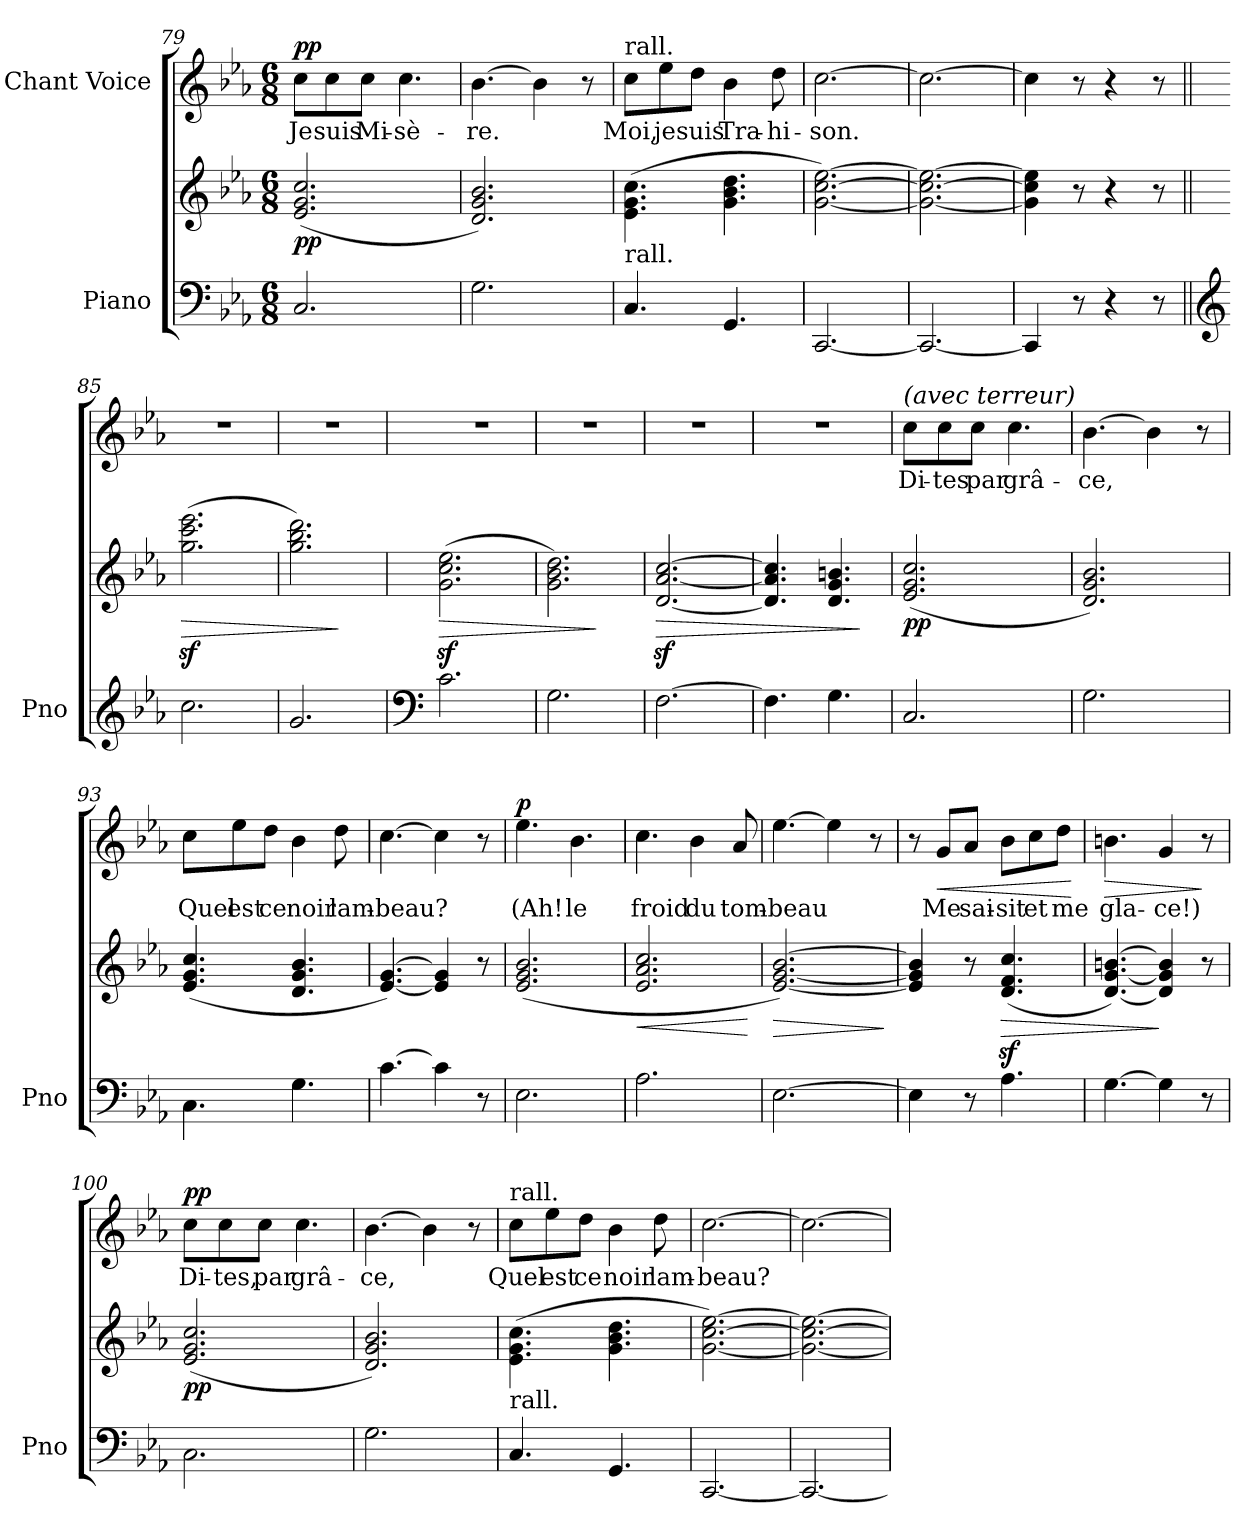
**kern	**kern	**dynam	**kern	**text	**dynam
*part2	*part2	*part2	*part1	*part1	*part1
*staff3	*staff2	*staff2/3	*staff1	*staff1	*staff1
*I"Piano	*	*	*I"Chant Voice	*	*
*I'Pno	*	*	*	*	*
*clefF4	*clefG2	*	*clefG2	*	*
*k[b-e-a-]	*k[b-e-a-]	*	*k[b-e-a-]	*	*
*M6/8	*M6/8	*	*M6/8	*	*
=79	=79	=79	=79	=79	=79
!	!	!LO:DY:b	!	!	!LO:DY:a
2.C/	(2.e-/ 2.g/ 2.cc/	pp	8cc\L	Je	pp
.	.	.	8cc\	suis	.
.	.	.	8cc\J	Mi-	.
.	.	.	4.cc\	-sè-	.
=80	=80	=80	=80	=80	=80
2.G\	2.d/ 2.g/ 2.b-/)	.	[4.b-\	-re.	.
.	.	.	4b-\]	.	.
.	.	.	8r	.	.
=81	=81	=81	=81	=81	=81
!	!	!	!LO:TX:a:t=rall.	!	!
!	!LO:TX:b:t=rall.	!	!	!	!
4.C/	(4.e-\ 4.g\ 4.cc\	.	8cc\L	Moi,	.
.	.	.	8ee-\	je	.
.	.	.	8dd\J	suis	.
4.GG/	4.g\ 4.b-\ 4.dd\	.	4b-\	Tra-	.
.	.	.	8dd\	-hi-	.
=82	=82	=82	=82	=82	=82
[2.CC/	[2.g\ [2.cc\ [2.ee-\)	.	[2.cc\	-son.	.
=83	=83	=83	=83	=83	=83
2.CC/_	2.g\_ 2.cc\_ 2.ee-\_	.	2.cc\_	.	.
=84	=84	=84	=84	=84	=84
4CC/]	4g\] 4cc\] 4ee-\]	.	4cc\]	.	.
8r	8r	.	8r	.	.
4r	4r	.	4r	.	.
8r	8r	.	8r	.	.
=85||	=85||	=85||	=85||	=85||	=85||
*clefG2	*	*	*	*	*
!	!	!LO:HP:b	!	!	!
2.cc\	(2.gg\z< 2.ccc\z< 2.eee-\z<	>	2.r	.	.
=86	=86	=86	=86	=86	=86
2.g/	2.gg\ 2.bb-\ 2.ddd\)	.	2.r	.	.
.	.	]	.	.	.
=87	=87	=87	=87	=87	=87
*clefF4	*	*	*	*	*
!	!	!LO:HP:b	!	!	!
2.c\	(2.g\z< 2.cc\z< 2.ee-\z<	>	2.r	.	.
=88	=88	=88	=88	=88	=88
2.G\	2.g\ 2.b-\ 2.dd\)	.	2.r	.	.
.	.	]	.	.	.
=89	=89	=89	=89	=89	=89
!	!	!LO:HP:b	!	!	!
[2.F\	[2.d/z< [>2.a-/z< [2.cc/z<	>	2.r	.	.
=90	=90	=90	=90	=90	=90
4.F\]	4.d/] 4.a-/] 4.cc/]	.	2.r	.	.
4.G\	4.d/ 4.g/ 4.bn/	.	.	.	.
.	.	]	.	.	.
=91	=91	=91	=91	=91	=91
!	!	!	!LO:TX:i:t=(avec terreur)	!	!
!	!	!LO:DY:b	!	!	!LO:DY:a
!	!	!	!	!	!LO:DY:n=1:a
2.C/	(<2.e-/ 2.g/ 2.cc/	pp	8cc\L	Di-	other-dynamics f
.	.	.	8cc\	-tes	.
.	.	.	8cc\J	par	.
.	.	.	4.cc\	grâ-	.
=92	=92	=92	=92	=92	=92
2.G\	2.d/ 2.g/ 2.b-/)	.	[4.b-\	-ce,	.
.	.	.	4b-\]	.	.
.	.	.	8r	.	.
=93	=93	=93	=93	=93	=93
4.C\	(<4.e-/ 4.g/ 4.cc/	.	8cc\L	Quel	.
.	.	.	8ee-\	est	.
.	.	.	8dd\J	ce	.
4.G\	4.d/ 4.g/ 4.b-/	.	4b-\	noir	.
.	.	.	8dd\	lam-	.
=94	=94	=94	=94	=94	=94
[4.c\	[4.e-/ [4.g/)	.	[4.cc\	-beau?	.
4c\]	4e-/] 4g/]	.	4cc\]	.	.
8r	8r	.	8r	.	.
=95	=95	=95	=95	=95	=95
!	!	!	!	!	!LO:DY:a
2.E-\	(<2.e-/ 2.g/ 2.b-/	.	4.ee-\	(Ah!	p
.	.	.	4.b-\	le	.
=96	=96	=96	=96	=96	=96
!	!	!LO:HP:b	!	!	!
2.A-\	2.e-/ 2.a-/ 2.cc/	<	4.cc\	froid	.
.	.	.	4b-\	du	.
.	.	.	8a-/	tom-	.
.	.	[	.	.	.
=97	=97	=97	=97	=97	=97
!	!	!LO:HP:b	!	!	!
[2.E-\	[2.e-/ [<2.g/ [2.b-/)	>	[4.ee-\	-beau	.
.	.	.	4ee-\]	.	.
.	.	.	8r	.	.
.	.	]	.	.	.
=98	=98	=98	=98	=98	=98
4E-\]	4e-/] 4g/] 4b-/]	.	8r	.	.
!	!	!	!	!	!LO:HP:b
.	.	.	8g/L	Me	<
8r	8r	.	8a-/J	sai-	.
!	!	!LO:HP:b	!	!	!
4.A-\	(>4.d/z< 4.f/z< 4.cc/z<	>	8b-\L	-sit	.
.	.	.	8cc\	et	.
.	.	.	8dd\J	me	.
.	.	.	.	.	[
=99	=99	=99	=99	=99	=99
!	!	!	!	!	!LO:HP:b
[4.G\	[4.d/ [4.g/ [4.bn/)	.	4.bn\	gla-	>
4G\]	4d/] 4g/] 4b/]	]	4g/	-ce!)	.
8r	8r	.	8r	.	]
=100	=100	=100	=100	=100	=100
!	!	!LO:DY:b	!	!	!LO:DY:a
2.C\	(2.e-/ 2.g/ 2.cc/	pp	8cc\L	Di-	pp
.	.	.	8cc\	-tes,	.
.	.	.	8cc\J	par	.
.	.	.	4.cc\	grâ-	.
=101	=101	=101	=101	=101	=101
2.G\	2.d/ 2.g/ 2.b-/)	.	[4.b-\	-ce,	.
.	.	.	4b-\]	.	.
.	.	.	8r	.	.
=102	=102	=102	=102	=102	=102
!	!	!	!LO:TX:a:t=rall.	!	!
!	!LO:TX:b:t=rall.	!	!	!	!
4.C/	(4.e-\ 4.g\ 4.cc\	.	8cc\L	Quel	.
.	.	.	8ee-\	est	.
.	.	.	8dd\J	ce	.
4.GG/	4.g\ 4.b-\ 4.dd\	.	4b-\	noir	.
.	.	.	8dd\	lam-	.
=103	=103	=103	=103	=103	=103
[2.CC/	[2.g\ [2.cc\ [2.ee-\)	.	[2.cc\	-beau?	.
=104	=104	=104	=104	=104	=104
2.CC/_	2.g\_ 2.cc\_ 2.ee-\_	.	2.cc\_	.	.
=	=	=	=	=	=
*-	*-	*-	*-	*-	*-
